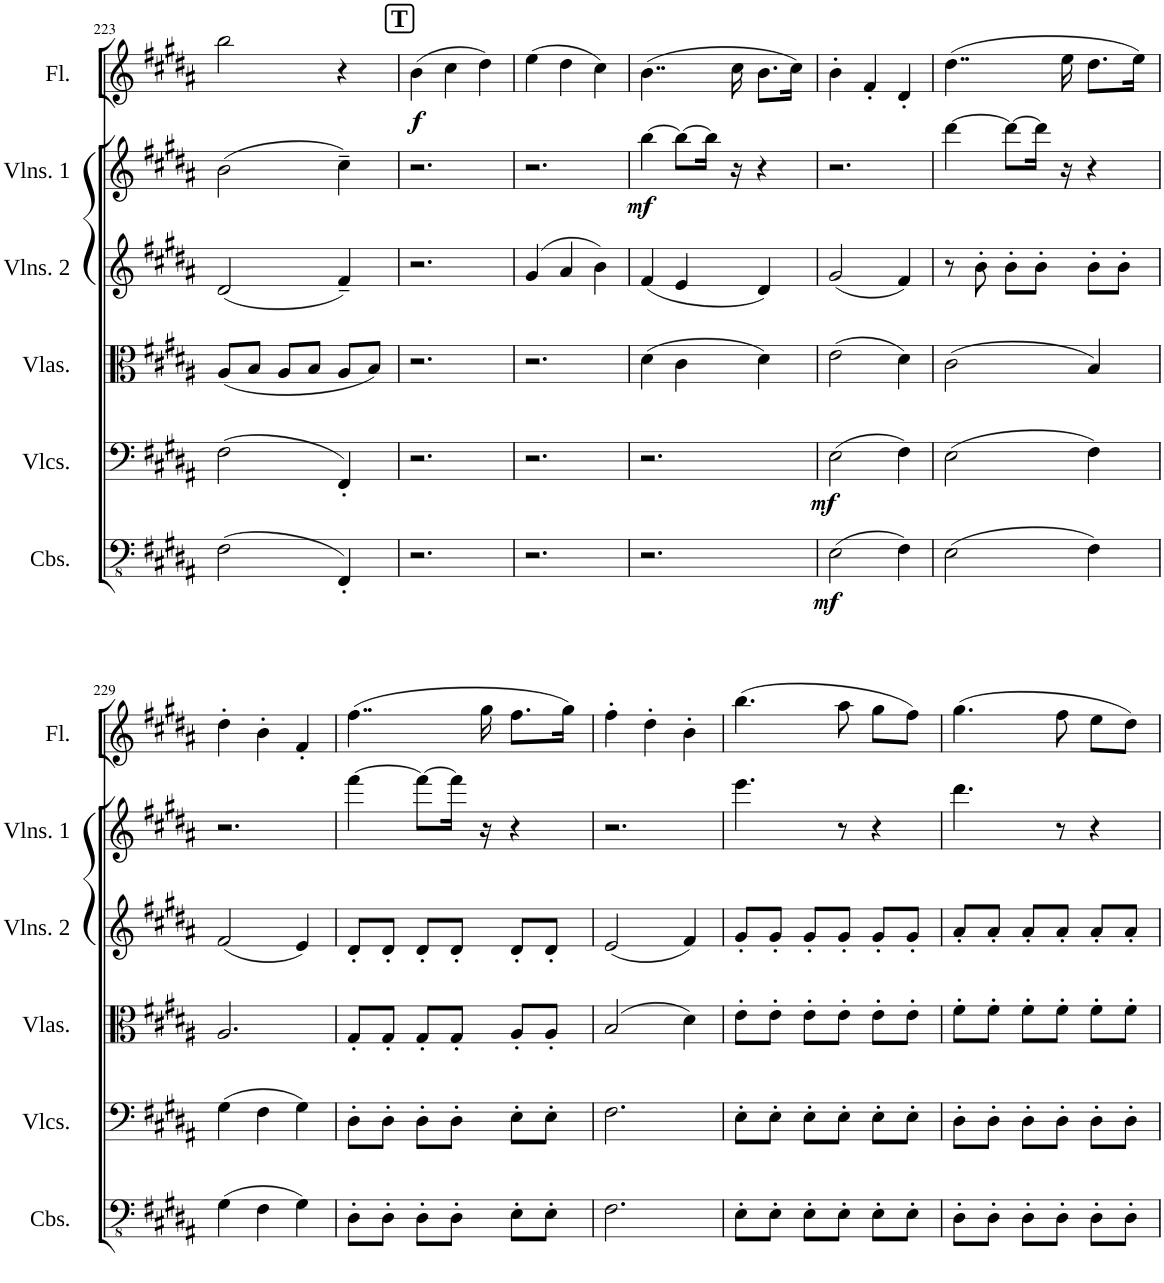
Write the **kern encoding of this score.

**kern	**dynam	**kern	**dynam	**kern	**kern	**kern	**dynam	**kern	**dynam
*part6	*part6	*part5	*part5	*part4	*part3	*part2	*part2	*part1	*part1
*staff6	*staff6	*staff5	*staff5	*staff4	*staff3	*staff2	*staff2	*staff1	*staff1
*I"Contrabasses	*	*I"Violoncellos	*	*I"Violas	*I"Violins 2	*I"Violins 1	*	*I"Flute	*
*I'Cbs.	*	*I'Vlcs.	*	*I'Vlas.	*I'Vlns. 2	*I'Vlns. 1	*	*I'Fl.	*
!!LO:PB:g=z
*clefFv4	*	*clefF4	*	*clefC3	*clefG2	*clefG2	*	*clefG2	*
*k[f#c#g#d#a#]	*	*k[f#c#g#d#a#]	*	*k[f#c#g#d#a#]	*k[f#c#g#d#a#]	*k[f#c#g#d#a#]	*	*k[f#c#g#d#a#]	*
*M3/4	*	*M3/4	*	*M3/4	*M3/4	*M3/4	*	*M3/4	*
=223	=223	=223	=223	=223	=223	=223	=223	=223	=223
(2FF#\	.	(2F#\	.	(8A#/L	(2d#/	(2b\	.	2bb\	.
.	.	.	.	8B/J	.	.	.	.	.
.	.	.	.	8A#/L	.	.	.	.	.
.	.	.	.	8B/J	.	.	.	.	.
4FFF#'/)	.	4FF#'/)	.	8A#/L	4f#~/)	4cc#~\)	.	4r	.
.	.	.	.	8B/J)	.	.	.	.	.
!!LO:REH:place=s1:a:B:cj:fs=13.5337:t=T
=224	=224	=224	=224	=224	=224	=224	=224	=224	=224
!	!	!	!	!	!	!	!	!	!LO:DY:b
2.r	.	2.r	.	2.r	2.r	2.r	.	(4b\	f
.	.	.	.	.	.	.	.	4cc#\	.
.	.	.	.	.	.	.	.	4dd#\)	.
=225	=225	=225	=225	=225	=225	=225	=225	=225	=225
2.r	.	2.r	.	2.r	(4g#/	2.r	.	(4ee\	.
.	.	.	.	.	4a#/	.	.	4dd#\	.
.	.	.	.	.	4b\)	.	.	4cc#\)	.
=226	=226	=226	=226	=226	=226	=226	=226	=226	=226
!	!	!	!	!	!	!	!LO:DY:b	!	!
2.r	.	2.r	.	(4d#\	(4f#/	[4bb\	mf	(4..b\	.
.	.	.	.	4c#\	4e/	8bb\L_	.	.	.
.	.	.	.	.	.	16bb\Jk]	.	.	.
.	.	.	.	.	.	16r	.	16cc#\	.
.	.	.	.	4d#\)	4d#/)	4r	.	8.b\L	.
.	.	.	.	.	.	.	.	16cc#\Jk)	.
=227	=227	=227	=227	=227	=227	=227	=227	=227	=227
!	!LO:DY:b	!	!LO:DY:b	!	!	!	!	!	!
(2EE\	mf	(2E\	mf	(2e\	(2g#/	2.r	.	4b'\	.
.	.	.	.	.	.	.	.	4f#'/	.
4FF#\)	.	4F#\)	.	4d#\)	4f#/)	.	.	4d#'/	.
=228	=228	=228	=228	=228	=228	=228	=228	=228	=228
(2EE\	.	(2E\	.	(2c#\	8r	[4ddd#\	.	(4..dd#\	.
.	.	.	.	.	8b'\	.	.	.	.
.	.	.	.	.	8b'\L	8ddd#\L_	.	.	.
.	.	.	.	.	8b'\J	16ddd#\Jk]	.	.	.
.	.	.	.	.	.	16r	.	16ee\	.
4FF#\)	.	4F#\)	.	4B/)	8b'\L	4r	.	8.dd#\L	.
.	.	.	.	.	8b'\J	.	.	.	.
.	.	.	.	.	.	.	.	16ee\Jk)	.
!!LO:LB:g=z
=229	=229	=229	=229	=229	=229	=229	=229	=229	=229
(4GG#\	.	(4G#\	.	2.A#/	(2f#/	2.r	.	4dd#'\	.
4FF#\	.	4F#\	.	.	.	.	.	4b'\	.
4GG#\)	.	4G#\)	.	.	4e/)	.	.	4f#'/	.
=230	=230	=230	=230	=230	=230	=230	=230	=230	=230
8DD#'\L	.	8D#'\L	.	8G#'/L	8d#'/L	[4fff#\	.	(4..ff#\	.
8DD#'\J	.	8D#'\J	.	8G#'/J	8d#'/J	.	.	.	.
8DD#'\L	.	8D#'\L	.	8G#'/L	8d#'/L	8fff#\L_	.	.	.
8DD#'\J	.	8D#'\J	.	8G#'/J	8d#'/J	16fff#\Jk]	.	.	.
.	.	.	.	.	.	16r	.	16gg#\	.
8EE'\L	.	8E'\L	.	8A#'/L	8d#'/L	4r	.	8.ff#\L	.
8EE'\J	.	8E'\J	.	8A#'/J	8d#'/J	.	.	.	.
.	.	.	.	.	.	.	.	16gg#\Jk)	.
=231	=231	=231	=231	=231	=231	=231	=231	=231	=231
2.FF#\	.	2.F#\	.	(2B/	(2e/	2.r	.	4ff#'\	.
.	.	.	.	.	.	.	.	4dd#'\	.
.	.	.	.	4d#\)	4f#/)	.	.	4b'\	.
=232	=232	=232	=232	=232	=232	=232	=232	=232	=232
8EE'\L	.	8E'\L	.	8e'\L	8g#'/L	4.eee\	.	(4.bb\	.
8EE'\J	.	8E'\J	.	8e'\J	8g#'/J	.	.	.	.
8EE'\L	.	8E'\L	.	8e'\L	8g#'/L	.	.	.	.
8EE'\J	.	8E'\J	.	8e'\J	8g#'/J	8r	.	8aa#\	.
8EE'\L	.	8E'\L	.	8e'\L	8g#'/L	4r	.	8gg#\L	.
8EE'\J	.	8E'\J	.	8e'\J	8g#'/J	.	.	8ff#\J)	.
=233	=233	=233	=233	=233	=233	=233	=233	=233	=233
8DD#'\L	.	8D#'\L	.	8f#'\L	8a#'/L	4.ddd#\	.	(4.gg#\	.
8DD#'\J	.	8D#'\J	.	8f#'\J	8a#'/J	.	.	.	.
8DD#'\L	.	8D#'\L	.	8f#'\L	8a#'/L	.	.	.	.
8DD#'\J	.	8D#'\J	.	8f#'\J	8a#'/J	8r	.	8ff#\	.
8DD#'\L	.	8D#'\L	.	8f#'\L	8a#'/L	4r	.	8ee\L	.
8DD#'\J	.	8D#'\J	.	8f#'\J	8a#'/J	.	.	8dd#\J)	.
=	=	=	=	=	=	=	=	=	=
*-	*-	*-	*-	*-	*-	*-	*-	*-	*-
